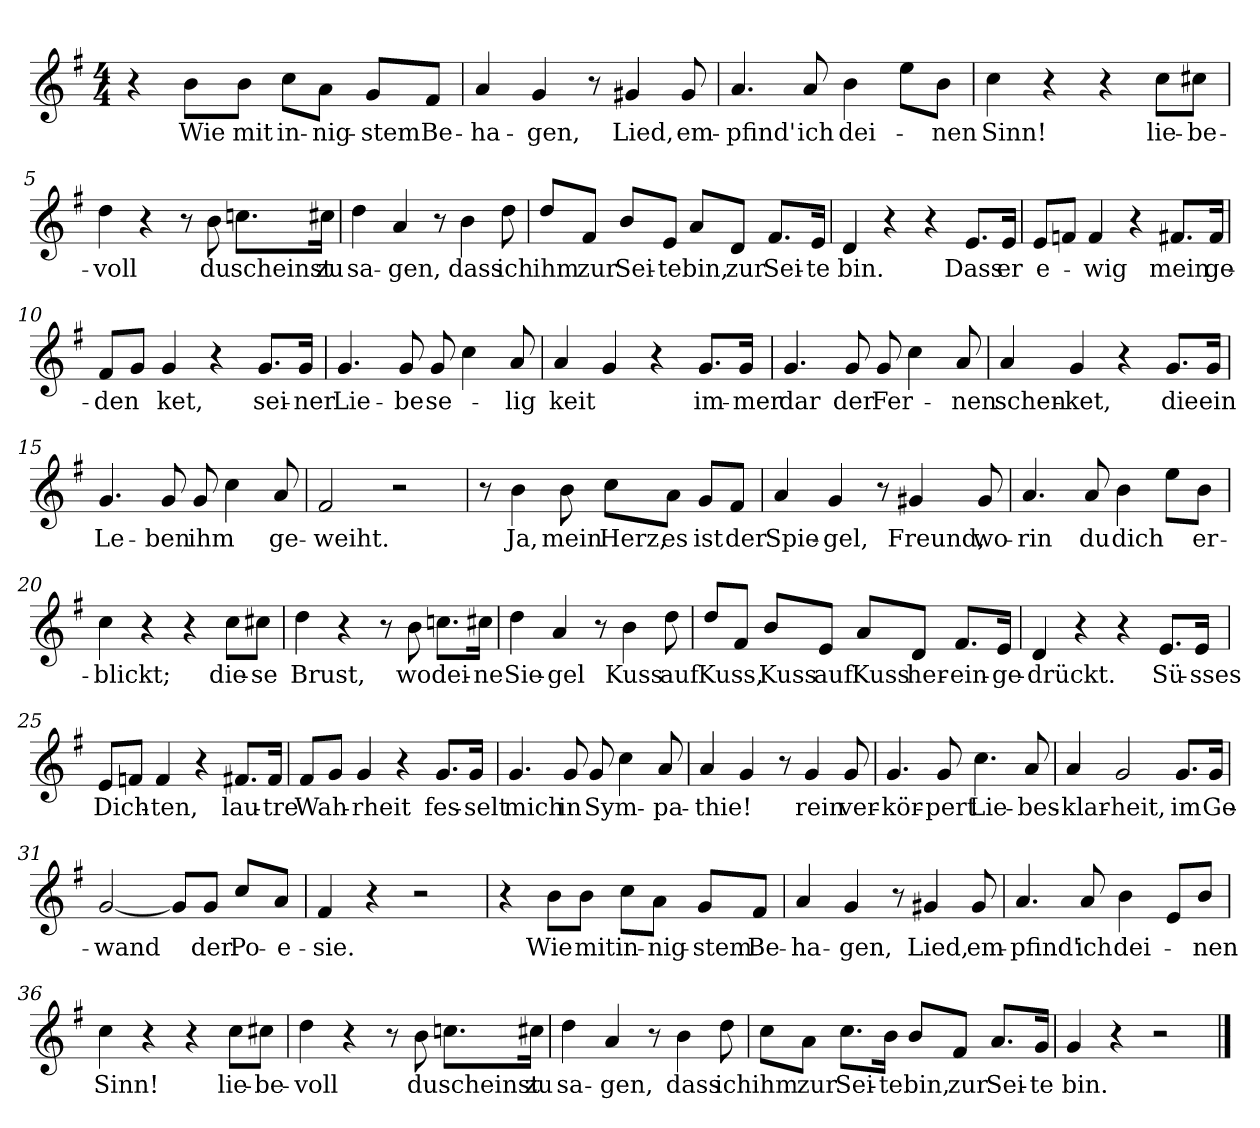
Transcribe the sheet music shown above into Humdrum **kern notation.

**kern	**text
*part1	*part1
*staff1	*staff1
*clefG2	*
*k[f#]	*
*M4/4	*
=1	=1
4r	.
!	!LO:LY:b
8b\L	Wie
!	!LO:LY:b
8b\J	mit
!	!LO:LY:b
8cc\L	in-
!	!LO:LY:b
8a\J	-nig-
!	!LO:LY:b
8g/L	-stem
!	!LO:LY:b
8f#/J	Be-
=2	=2
!	!LO:LY:b
4a/	-ha-
!	!LO:LY:b
4g/	-gen,
8r	.
!	!LO:LY:b
4g#X/	Lied,
!	!LO:LY:b
8g#/	em-
=3	=3
!	!LO:LY:b
4.a/	pfind'
!	!LO:LY:b
8a/	ich
!	!LO:LY:b
4b\	dei-
8ee\L	.
!	!LO:LY:b
8b\J	-nen
=4	=4
!	!LO:LY:b
4cc\	Sinn!
4r	.
4r	.
!	!LO:LY:b
8cc\L	lie-
!	!LO:LY:b
8cc#X\J	-be-
=5	=5
!	!LO:LY:b
4dd\	-voll
4r	.
8r	.
!	!LO:LY:b
8b\	du
!	!LO:LY:b
8.ccn\L	scheinst
!	!LO:LY:b
16cc#X\Jk	zu
!!LO:LB:g=z
=6	=6
!	!LO:LY:b
4dd\	sa-
!	!LO:LY:b
4a/	-gen,
8r	.
!	!LO:LY:b
4b\	dass
!	!LO:LY:b
8dd\	ich
=7	=7
!	!LO:LY:b
8dd/L	ihm
!	!LO:LY:b
8f#/J	zur
!	!LO:LY:b
8b/L	Sei-
!	!LO:LY:b
8e/J	-te
!	!LO:LY:b
8a/L	bin,
!	!LO:LY:b
8d/J	zur
!	!LO:LY:b
8.f#/L	Sei-
!	!LO:LY:b
16e/Jk	te
=8	=8
!	!LO:LY:b
4d/	bin.
4r	.
4r	.
!	!LO:LY:b
8.e/L	Dass
!	!LO:LY:b
16e/Jk	er
=9	=9
!	!LO:LY:b
8e/L	e-
8fn/J	.
!	!LO:LY:b
4f/	-wig
4r	.
!	!LO:LY:b
8.f#X/L	mein
!	!LO:LY:b
16f#/Jk	ge-
=10	=10
!	!LO:LY:b
8f#/L	den
8g/J	.
!	!LO:LY:b
4g/	-ket,
4r	.
!	!LO:LY:b
8.g/L	sei-
!	!LO:LY:b
16g/Jk	-ner
=11	=11
!	!LO:LY:b
4.g/	Lie-
!	!LO:LY:b
8g/	-be
!	!LO:LY:b
8g/	se-
4cc\	.
!	!LO:LY:b
8a/	-lig
!!LO:LB:g=z
=12	=12
!	!LO:LY:b
4a/	keit
4g/	.
4r	.
!	!LO:LY:b
8.g/L	im-
!	!LO:LY:b
16g/Jk	-mer
=13	=13
!	!LO:LY:b
4.g/	dar
!	!LO:LY:b
8g/	der
!	!LO:LY:b
8g/	Fer-
4cc\	.
!	!LO:LY:b
8a/	-nen
=14	=14
!	!LO:LY:b
4a/	schen-
!	!LO:LY:b
4g/	-ket,
4r	.
!	!LO:LY:b
8.g/L	die
!	!LO:LY:b
16g/Jk	ein
=15	=15
!	!LO:LY:b
4.g/	Le-
!	!LO:LY:b
8g/	-ben
!	!LO:LY:b
8g/	ihm
4cc\	.
!	!LO:LY:b
8a/	ge-
=16	=16
!	!LO:LY:b
2f#/	-weiht.
2r	.
=17	=17
8r	.
!	!LO:LY:b
4b\	Ja,
!	!LO:LY:b
8b\	mein
!	!LO:LY:b
8cc\L	Herz,
!	!LO:LY:b
8a\J	es
!	!LO:LY:b
8g/L	ist
!	!LO:LY:b
8f#/J	der
!!LO:LB:g=z
=18	=18
!	!LO:LY:b
4a/	Spie-
!	!LO:LY:b
4g/	-gel,
8r	.
!	!LO:LY:b
4g#X/	Freund,
!	!LO:LY:b
8g#/	wo-
=19	=19
!	!LO:LY:b
4.a/	-rin
!	!LO:LY:b
8a/	du
!	!LO:LY:b
4b\	dich
8ee\L	.
!	!LO:LY:b
8b\J	er-
=20	=20
!	!LO:LY:b
4cc\	-blickt;
4r	.
4r	.
!	!LO:LY:b
8cc\L	die-
!	!LO:LY:b
8cc#X\J	-se
=21	=21
!	!LO:LY:b
4dd\	Brust,
4r	.
8r	.
!	!LO:LY:b
8b\	wo
!	!LO:LY:b
8.ccn\L	dei-
!	!LO:LY:b
16cc#X\Jk	-ne
=22	=22
!	!LO:LY:b
4dd\	Sie-
!	!LO:LY:b
4a/	-gel
8r	.
!	!LO:LY:b
4b\	Kuss
!	!LO:LY:b
8dd\	auf
!!LO:LB:g=z
=23	=23
!	!LO:LY:b
8dd/L	Kuss,
8f#/J	.
!	!LO:LY:b
8b/L	Kuss
!	!LO:LY:b
8e/J	auf
!	!LO:LY:b
8a/L	Kuss
!	!LO:LY:b
8d/J	her-
!	!LO:LY:b
8.f#/L	ein-
!	!LO:LY:b
16e/Jk	-ge-
=24	=24
!	!LO:LY:b
4d/	drückt.
4r	.
4r	.
!	!LO:LY:b
8.e/L	Sü-
!	!LO:LY:b
16e/Jk	-sses
=25	=25
!	!LO:LY:b
8e/L	Dich-
8fn/J	.
!	!LO:LY:b
4f/	-ten,
4r	.
!	!LO:LY:b
8.f#X/L	lau-
!	!LO:LY:b
16f#/Jk	-tre
=26	=26
!	!LO:LY:b
8f#/L	Wah-
8g/J	.
!	!LO:LY:b
4g/	-rheit
4r	.
!	!LO:LY:b
8.g/L	fes-
!	!LO:LY:b
16g/Jk	-selt
=27	=27
!	!LO:LY:b
4.g/	mich
!	!LO:LY:b
8g/	in
!	!LO:LY:b
8g/	Sym-
4cc\	.
!	!LO:LY:b
8a/	-pa-
!!LO:LB:g=z
=28	=28
!	!LO:LY:b
4a/	-thie!
4g/	.
8r	.
!	!LO:LY:b
4g/	rein
!	!LO:LY:b
8g/	ver-
=29	=29
!	!LO:LY:b
4.g/	-kör-
!	!LO:LY:b
8g/	-pert
!	!LO:LY:b
4.cc\	Lie-
!	!LO:LY:b
8a/	-bes-
=30	=30
!	!LO:LY:b
4a/	-klar-
!	!LO:LY:b
2g/	-heit,
!	!LO:LY:b
8.g/L	im
!	!LO:LY:b
16g/Jk	Ge-
=31	=31
!	!LO:LY:b
[2g/	-wand
8g/L]	.
!	!LO:LY:b
8g/J	der
!	!LO:LY:b
8cc/L	Po-
!	!LO:LY:b
8a/J	-e-
=32	=32
!	!LO:LY:b
4f#/	-sie.
4r	.
2r	.
=33	=33
4r	.
!	!LO:LY:b
8b\L	Wie
!	!LO:LY:b
8b\J	mit
!	!LO:LY:b
8cc\L	in-
!	!LO:LY:b
8a\J	-nig-
!	!LO:LY:b
8g/L	-stem
!	!LO:LY:b
8f#/J	Be-
!!LO:LB:g=z
=34	=34
!	!LO:LY:b
4a/	-ha-
!	!LO:LY:b
4g/	-gen,
8r	.
!	!LO:LY:b
4g#X/	Lied,
!	!LO:LY:b
8g#/	em-
=35	=35
!	!LO:LY:b
4.a/	-pfind'
!	!LO:LY:b
8a/	ich
!	!LO:LY:b
4b\	dei-
8e/L	.
!	!LO:LY:b
8b/J	-nen
=36	=36
!	!LO:LY:b
4cc\	Sinn!
4r	.
4r	.
!	!LO:LY:b
8cc\L	lie-
!	!LO:LY:b
8cc#X\J	-be-
=37	=37
!	!LO:LY:b
4dd\	-voll
4r	.
8r	.
!	!LO:LY:b
8b\	du
!	!LO:LY:b
8.ccn\L	scheinst
!	!LO:LY:b
16cc#X\Jk	zu
=38	=38
!	!LO:LY:b
4dd\	sa-
!	!LO:LY:b
4a/	-gen,
8r	.
!	!LO:LY:b
4b\	dass
!	!LO:LY:b
8dd\	ich
!!LO:LB:g=z
=39	=39
!	!LO:LY:b
8cc\L	ihm
!	!LO:LY:b
8a\J	zur
!	!LO:LY:b
8.cc\L	Sei-
!	!LO:LY:b
16b\Jk	-te
!	!LO:LY:b
8b/L	bin,
!	!LO:LY:b
8f#/J	zur
!	!LO:LY:b
8.a/L	Sei-
!	!LO:LY:b
16g/Jk	-te
=40	=40
!	!LO:LY:b
4g/	bin.
4r	.
2r	.
==	==
*-	*-
